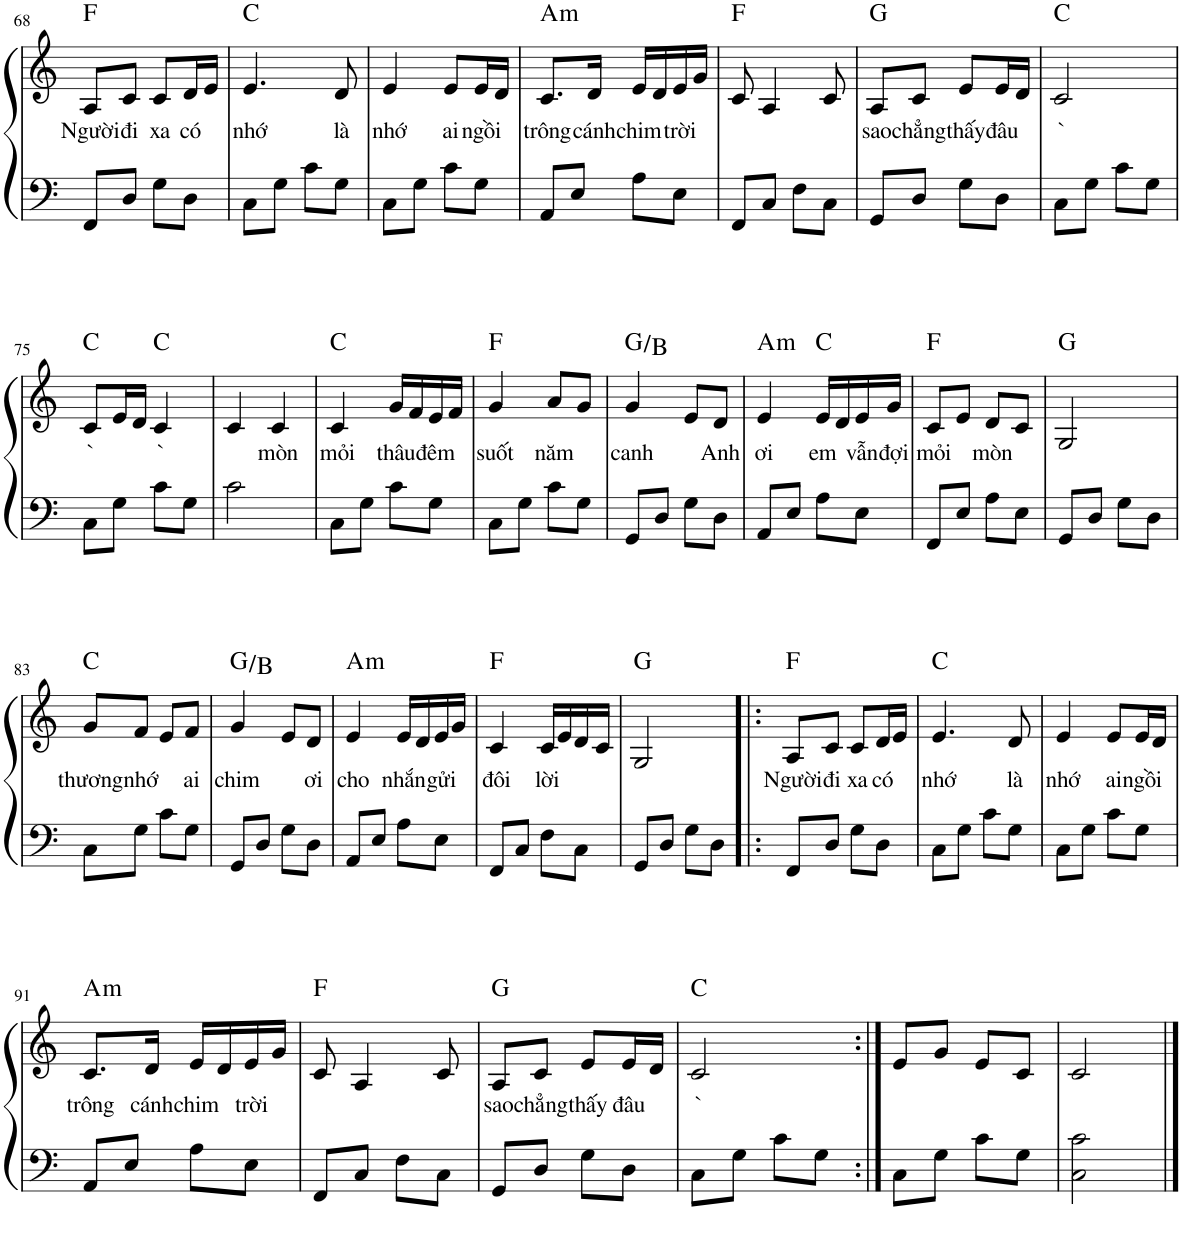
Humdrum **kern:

**kern	**kern	**text	**harte
*part1	*part1	*part1	*part1
*staff2	*staff1	*staff1	*
*I"Piano	*	*	*
*I'Pno.	*	*	*
!!LO:PB:g=z
*clefF4	*clefG2	*	*
*k[]	*k[]	*	*
*M2/4	*M2/4	*	*
=68	=68	=68	=68
!	!	!LO:LY:b	!
8FF/L	8A/L	Người	F:maj
!	!	!LO:LY:b	!
8D/J	8c/J	đi	.
!	!	!LO:LY:b	!
8G\L	8c/L	xa	.
!	!	!LO:LY:b	!
8D\J	16d/L	có	.
.	16e/JJ	.	.
=69	=69	=69	=69
!	!	!LO:LY:b	!
8C\L	4.e/	nhớ	C:maj
8G\J	.	.	.
8c\L	.	.	.
!	!	!LO:LY:b	!
8G\J	8d/	là	.
=70	=70	=70	=70
!	!	!LO:LY:b	!
8C\L	4e/	nhớ	.
8G\J	.	.	.
!	!	!LO:LY:b	!
8c\L	8e/L	ai	.
!	!	!LO:LY:b	!
8G\J	16e/L	ngồi	.
.	16d/JJ	.	.
=71	=71	=71	=71
!	!	!LO:LY:b	!LO:H:kt=m
8AA/L	8.c/L	trông	A:min
8E/J	.	.	.
!	!	!LO:LY:b	!
.	16d/Jk	cánh	.
!	!	!LO:LY:b	!
8A\L	16e/LL	chim	.
.	16d/	.	.
!	!	!LO:LY:b	!
8E\J	16e/	trời	.
.	16g/JJ	.	.
=72	=72	=72	=72
8FF/L	8c/	.	F:maj
8C/J	4A/	.	.
8F\L	.	.	.
8C\J	8c/	.	.
=73	=73	=73	=73
!	!	!LO:LY:b	!
8GG/L	8A/L	sao	G:maj
!	!	!LO:LY:b	!
8D/J	8c/J	chẳng	.
!	!	!LO:LY:b	!
8G\L	8e/L	thấy	.
!	!	!LO:LY:b	!
8D\J	16e/L	đâu	.
.	16d/JJ	.	.
=74	=74	=74	=74
!	!	!LO:LY:b	!
8C\L	2c/	`	C:maj
8G\J	.	.	.
8c\L	.	.	.
8G\J	.	.	.
!!LO:LB:g=z
=75	=75	=75	=75
!	!	!LO:LY:b	!
8C\L	8c/L	`	C:maj
8G\J	16e/L	.	.
.	16d/JJ	.	.
!	!	!LO:LY:b	!
8c\L	4c/	`	C:maj
8G\J	.	.	.
=76	=76	=76	=76
2c\	4c/	.	.
!	!	!LO:LY:b	!
.	4c/	mòn	.
=77	=77	=77	=77
!	!	!LO:LY:b	!
8C\L	4c/	mỏi	C:maj
8G\J	.	.	.
!	!	!LO:LY:b	!
8c\L	16g/LL	thâu	.
.	16f/	.	.
!	!	!LO:LY:b	!
8G\J	16e/	đêm	.
.	16f/JJ	.	.
=78	=78	=78	=78
!	!	!LO:LY:b	!
8C\L	4g/	suốt	F:maj
8G\J	.	.	.
!	!	!LO:LY:b	!
8c\L	8a/L	năm	.
8G\J	8g/J	.	.
=79	=79	=79	=79
!	!	!LO:LY:b	!
8GG/L	4g/	canh	G:maj/3
8D/J	.	.	.
8G\L	8e/L	.	.
!	!	!LO:LY:b	!
8D\J	8d/J	Anh	.
=80	=80	=80	=80
!	!	!LO:LY:b	!LO:H:kt=m
8AA/L	4e/	ơi	A:min
8E/J	.	.	.
!	!	!LO:LY:b	!
8A\L	16e/LL	em	C:maj
.	16d/	.	.
!	!	!LO:LY:b	!
8E\J	16e/	vẫn	.
!	!	!LO:LY:b	!
.	16g/JJ	đợi	.
=81	=81	=81	=81
!	!	!LO:LY:b	!
8FF/L	8c/L	mỏi	F:maj
8E/J	8e/J	.	.
!	!	!LO:LY:b	!
8A\L	8d/L	mòn	.
8E\J	8c/J	.	.
=82	=82	=82	=82
8GG/L	2G/	.	G:maj
8D/J	.	.	.
8G\L	.	.	.
8D\J	.	.	.
!!LO:LB:g=z
=83	=83	=83	=83
!	!	!LO:LY:b	!
8C\L	8g/L	thương	C:maj
!	!	!LO:LY:b	!
8G\J	8f/J	nhớ	.
8c\L	8e/L	.	.
!	!	!LO:LY:b	!
8G\J	8f/J	ai	.
=84	=84	=84	=84
!	!	!LO:LY:b	!
8GG/L	4g/	chim	G:maj/3
8D/J	.	.	.
8G\L	8e/L	.	.
!	!	!LO:LY:b	!
8D\J	8d/J	ơi	.
=85	=85	=85	=85
!	!	!LO:LY:b	!LO:H:kt=m
8AA/L	4e/	cho	A:min
8E/J	.	.	.
!	!	!LO:LY:b	!
8A\L	16e/LL	nhắn	.
.	16d/	.	.
!	!	!LO:LY:b	!
8E\J	16e/	gửi	.
.	16g/JJ	.	.
=86	=86	=86	=86
!	!	!LO:LY:b	!
8FF/L	4c/	đôi	F:maj
8C/J	.	.	.
!	!	!LO:LY:b	!
8F\L	16c/LL	lời	.
.	16e/	.	.
8C\J	16d/	.	.
.	16c/JJ	.	.
=87	=87	=87	=87
8GG/L	2G/	.	G:maj
8D/J	.	.	.
8G\L	.	.	.
8D\J	.	.	.
=88!|:	=88!|:	=88!|:	=88!|:
!	!	!LO:LY:b	!
8FF/L	8A/L	Người	F:maj
!	!	!LO:LY:b	!
8D/J	8c/J	đi	.
!	!	!LO:LY:b	!
8G\L	8c/L	xa	.
!	!	!LO:LY:b	!
8D\J	16d/L	có	.
.	16e/JJ	.	.
=89	=89	=89	=89
!	!	!LO:LY:b	!
8C\L	4.e/	nhớ	C:maj
8G\J	.	.	.
8c\L	.	.	.
!	!	!LO:LY:b	!
8G\J	8d/	là	.
=90	=90	=90	=90
!	!	!LO:LY:b	!
8C\L	4e/	nhớ	.
8G\J	.	.	.
!	!	!LO:LY:b	!
8c\L	8e/L	ai	.
!	!	!LO:LY:b	!
8G\J	16e/L	ngồi	.
.	16d/JJ	.	.
!!LO:LB:g=z
=91	=91	=91	=91
!	!	!LO:LY:b	!LO:H:kt=m
8AA/L	8.c/L	trông	A:min
8E/J	.	.	.
!	!	!LO:LY:b	!
.	16d/Jk	cánh	.
!	!	!LO:LY:b	!
8A\L	16e/LL	chim	.
.	16d/	.	.
!	!	!LO:LY:b	!
8E\J	16e/	trời	.
.	16g/JJ	.	.
=92	=92	=92	=92
8FF/L	8c/	.	F:maj
8C/J	4A/	.	.
8F\L	.	.	.
8C\J	8c/	.	.
=93	=93	=93	=93
!	!	!LO:LY:b	!
8GG/L	8A/L	sao	G:maj
!	!	!LO:LY:b	!
8D/J	8c/J	chẳng	.
!	!	!LO:LY:b	!
8G\L	8e/L	thấy	.
!	!	!LO:LY:b	!
8D\J	16e/L	đâu	.
.	16d/JJ	.	.
=94	=94	=94	=94
!	!	!LO:LY:b	!
8C\L	2c/	`	C:maj
8G\J	.	.	.
8c\L	.	.	.
8G\J	.	.	.
=95:|!	=95:|!	=95:|!	=95:|!
8C\L	8e/L	.	.
8G\J	8g/J	.	.
8c\L	8e/L	.	.
8G\J	8c/J	.	.
=96	=96	=96	=96
2C\ 2c\	2c/	.	.
==	==	==	==
*-	*-	*-	*-
